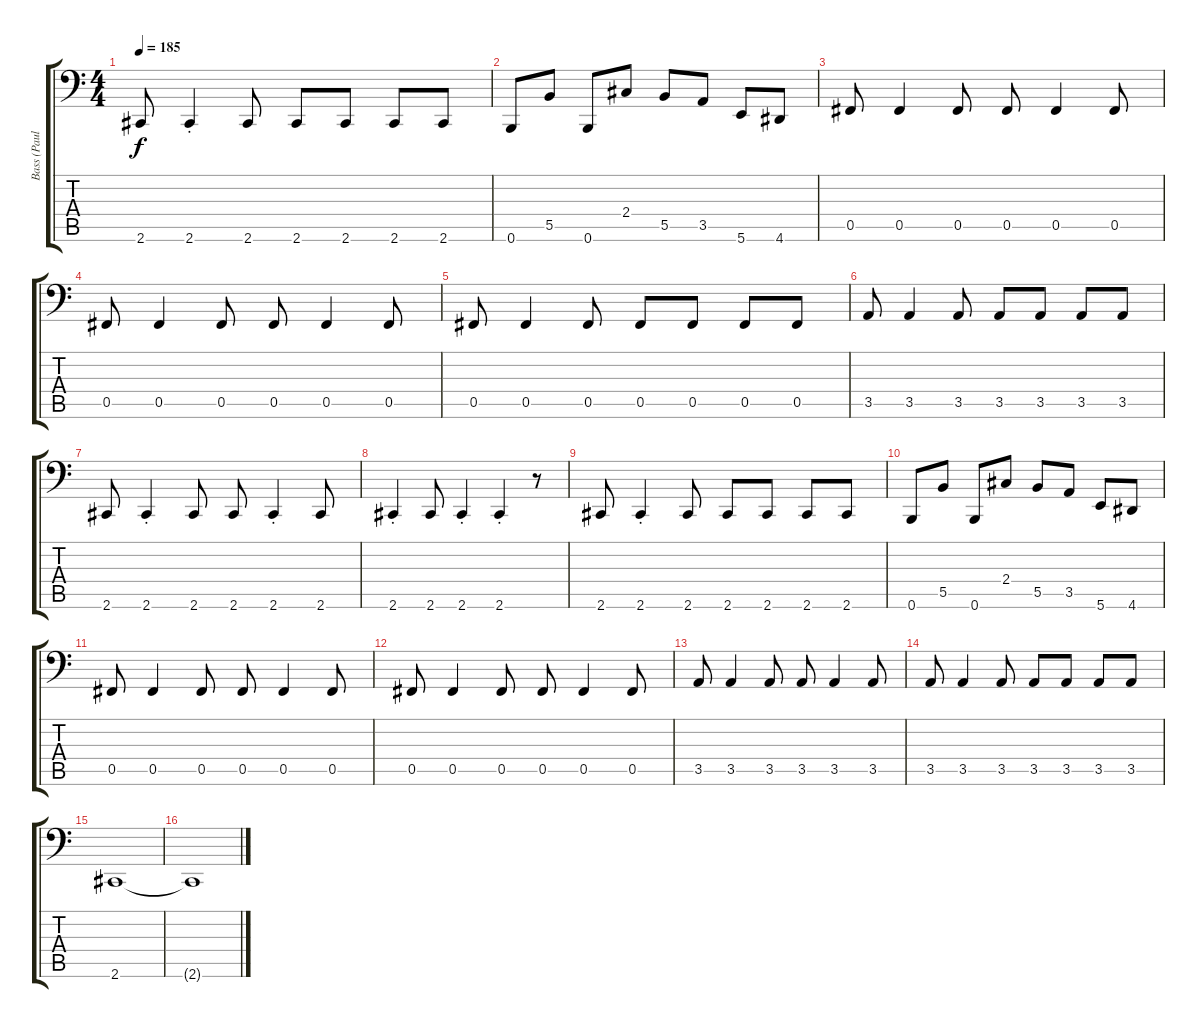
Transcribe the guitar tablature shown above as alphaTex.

\track ("Bass (Paul)" "Bass (Paul") {instrument electricbassfinger}
\staff {score tabs}
\tuning (Db3 Ab2 E2 B1 Gb1 B0) {hide}
\ts (4 4)
\tempo 185
\clef f4
\ks c
2.6.8{dy f} 2.6{st}.4 2.6.8 2.6.8 2.6.8 2.6.8 2.6.8 |
0.6.8 5.5.8 0.6.8 2.4.8 5.5.8 3.5.8 5.6.8 4.6.8 |
0.5.8 0.5.4 0.5.8 0.5.8 0.5.4 0.5.8 |
0.5.8 0.5.4 0.5.8 0.5.8 0.5.4 0.5.8 |
0.5.8 0.5.4 0.5.8 0.5.8 0.5.8 0.5.8 0.5.8 |
3.5.8 3.5.4 3.5.8 3.5.8 3.5.8 3.5.8 3.5.8 |
2.6.8 2.6{st}.4 2.6.8 2.6.8 2.6{st}.4 2.6.8 |
2.6{st}.4 2.6.8 2.6{st}.4 2.6{st}.4 r.8 |
2.6.8 2.6{st}.4 2.6.8 2.6.8 2.6.8 2.6.8 2.6.8 |
0.6.8 5.5.8 0.6.8 2.4.8 5.5.8 3.5.8 5.6.8 4.6.8 |
0.5.8 0.5.4 0.5.8 0.5.8 0.5.4 0.5.8 |
0.5.8 0.5.4 0.5.8 0.5.8 0.5.4 0.5.8 |
3.5.8 3.5.4 3.5.8 3.5.8 3.5.4 3.5.8 |
3.5.8 3.5.4 3.5.8 3.5.8 3.5.8 3.5.8 3.5.8 |
2.6.1{volume 0} |
2.6{t}.1
